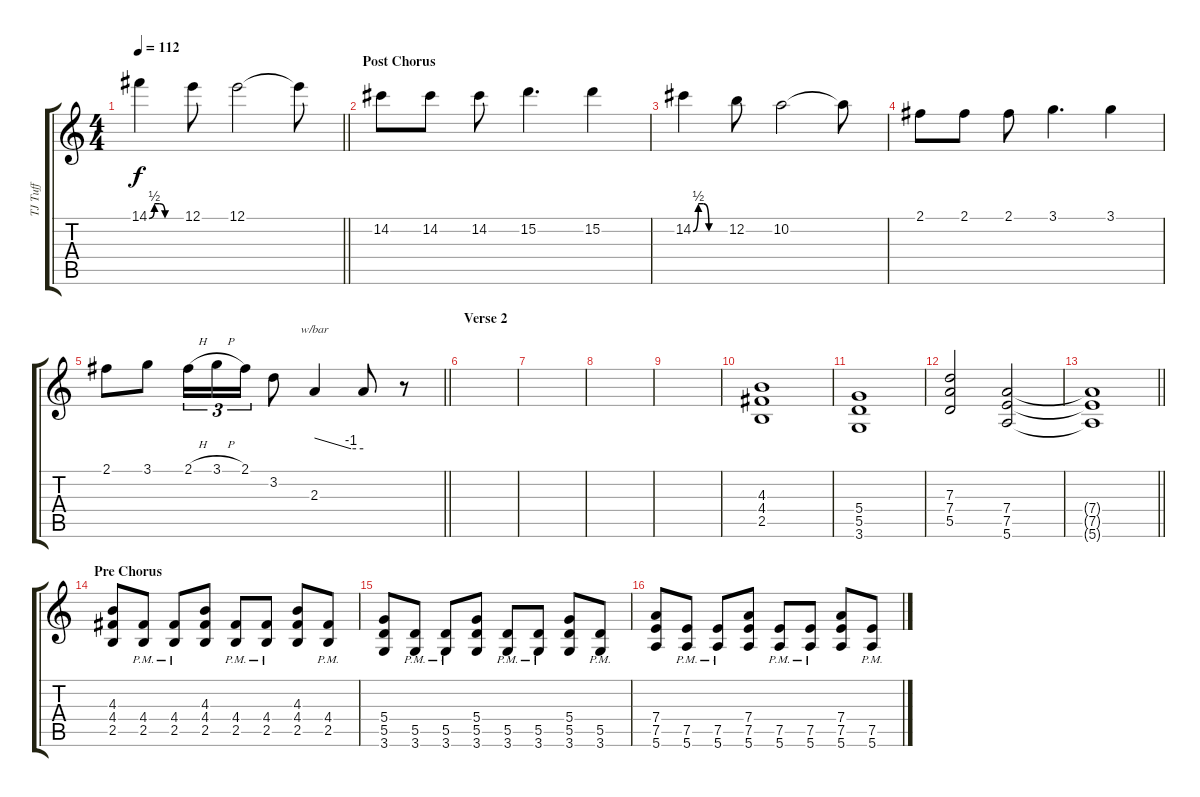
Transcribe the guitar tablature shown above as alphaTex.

\track ("TJ Tuff" "TJ Tuff") {instrument distortionguitar}
\staff {score tabs}
\tuning (E4 B3 G3 D3 A2 E2) {hide}
\ts (4 4)
\tempo 112
\clef g2
\barLineRight lightlight
\ks c
14.1{be (custom 0 0 10 2 20 2 30 0 60 0)}.4{dy f} 12.1.8 12.1.2 12.1{t}.8 |
\section ("" "Post Chorus")
14.2.8 14.2.8 14.2.8 15.2.4{d} 15.2.4 |
14.2{be (custom 0 0 10 2 20 2 30 0 60 0)}.4 12.2.8 10.2.2 10.2{t}.8 |
2.1.8 2.1.8 2.1.8 3.1.4{d} 3.1.4 |
\barLineRight lightlight
2.1.8 3.1.8 2.1{h}.16{tu (3 2)} 3.1{h}.16{tu (3 2)} 2.1.16{tu (3 2)} 3.2.8 2.3.4{tbe (custom default 0 0 45 -4 60 -4)} 2.3{t}.8 r.8 |
\section ("" "Verse 2")
|
|
|
|
(4.3 4.4 2.5).1 |
(5.4 5.5 3.6).1 |
(7.3 7.4 5.5).2 (7.4 7.5 5.6).2 |
\barLineRight lightlight
(7.4{t} 7.5{t} 5.6{t}).1 |
\section ("" "Pre Chorus")
(4.3 4.4 2.5).8 (4.4{pm} 2.5{pm}).8 (4.4{pm} 2.5{pm}).8 (4.3 4.4 2.5).8 (4.4{pm} 2.5{pm}).8 (4.4{pm} 2.5{pm}).8 (4.3 4.4 2.5).8 (4.4{pm} 2.5{pm}).8 |
(5.4 5.5 3.6).8 (5.5{pm} 3.6{pm}).8 (5.5{pm} 3.6{pm}).8 (5.4 5.5 3.6).8 (5.5{pm} 3.6{pm}).8 (5.5{pm} 3.6{pm}).8 (5.4 5.5 3.6).8 (5.5{pm} 3.6{pm}).8 |
(7.4 7.5 5.6).8 (7.5{pm} 5.6{pm}).8 (7.5{pm} 5.6{pm}).8 (7.4 7.5 5.6).8 (7.5{pm} 5.6{pm}).8 (7.5{pm} 5.6{pm}).8 (7.4 7.5 5.6).8 (7.5{pm} 5.6{pm}).8
